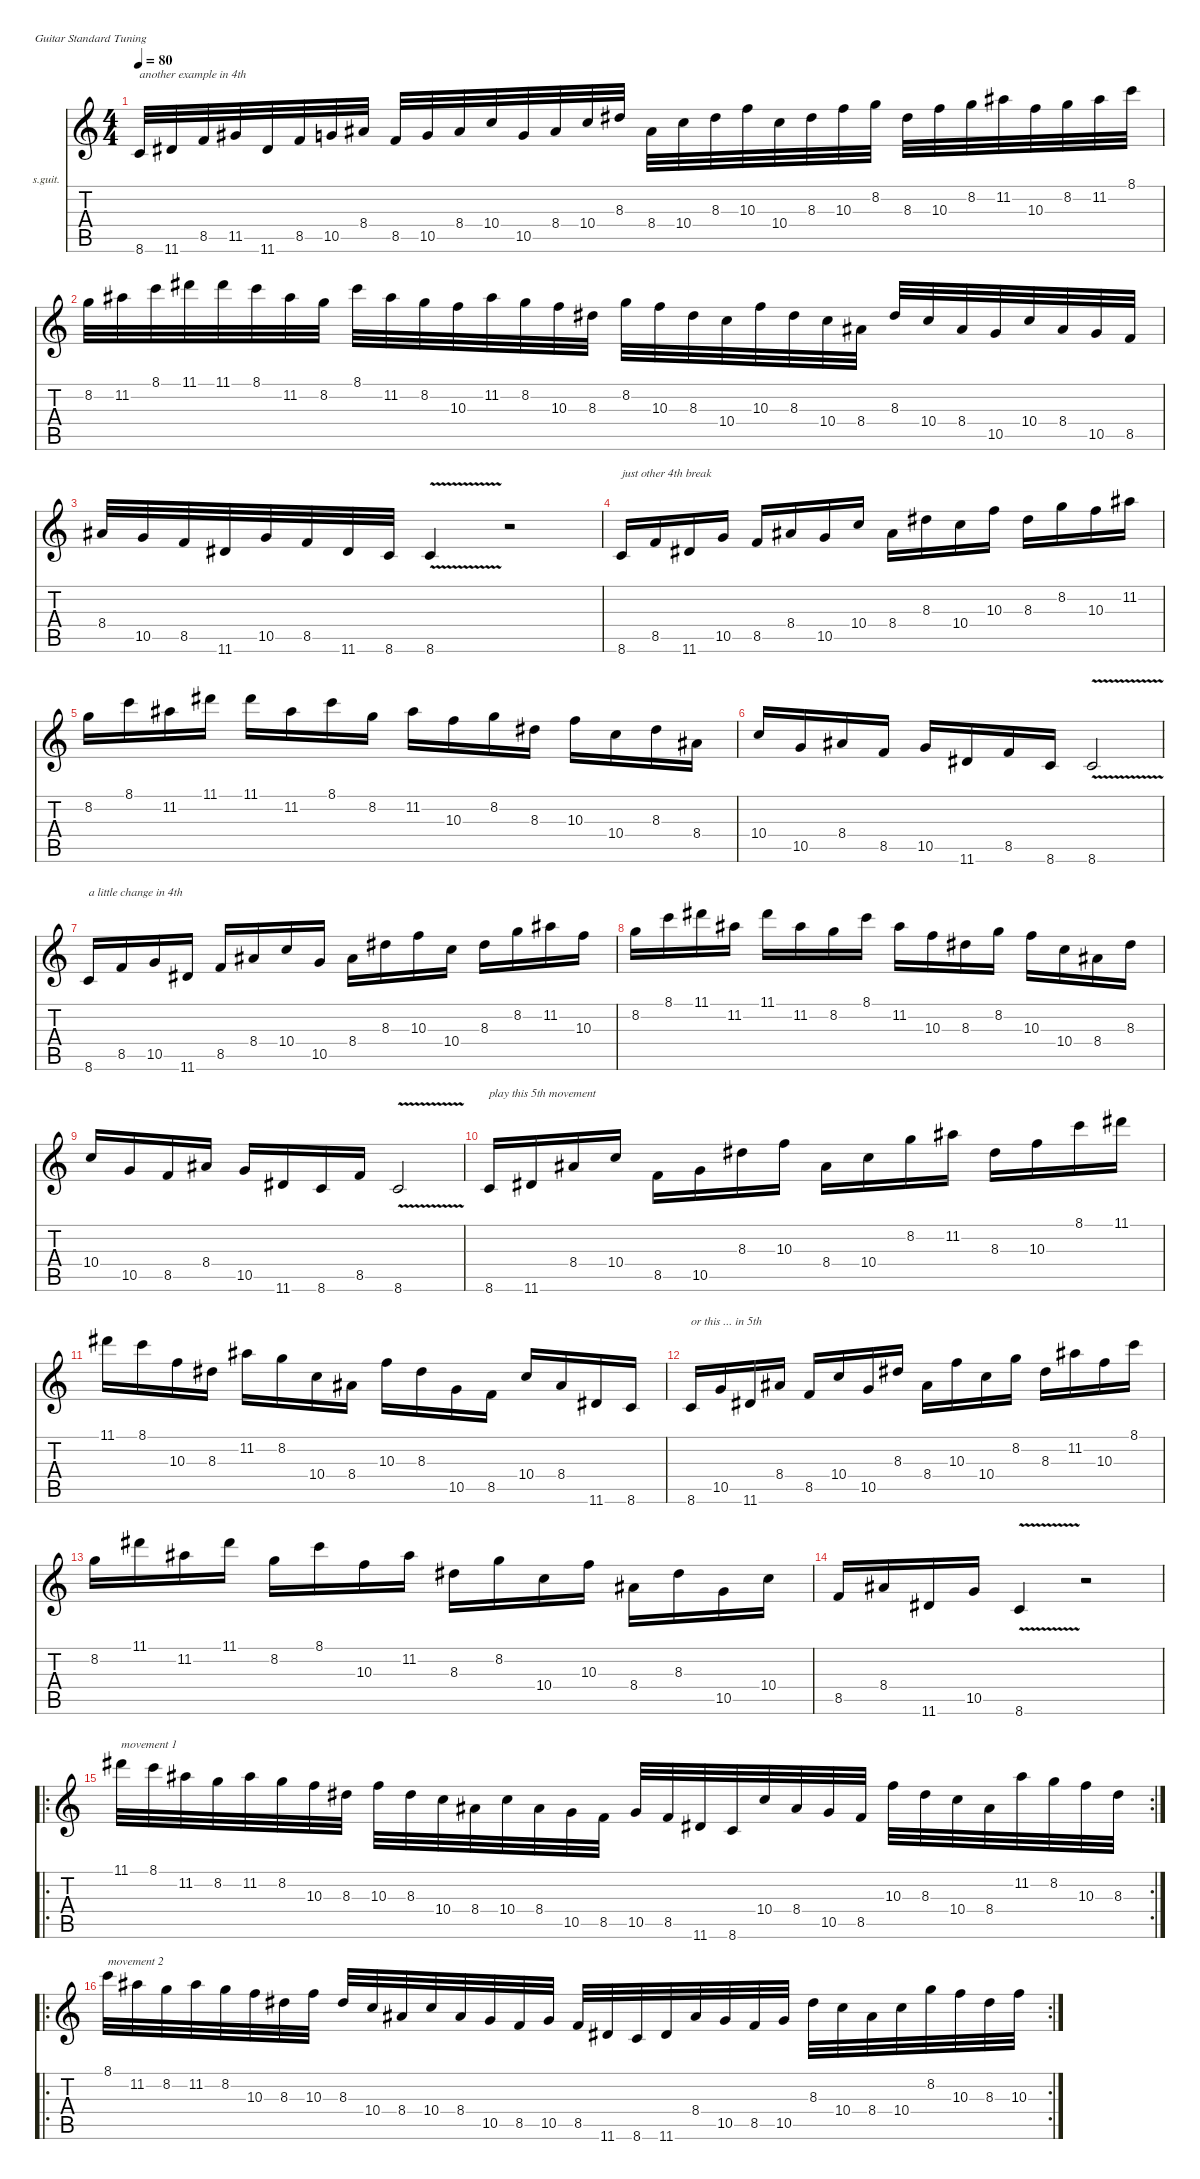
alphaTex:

\defaultSystemsLayout 4
\hideDynamics
\bracketExtendMode nobrackets
\firstSystemTrackNameOrientation horizontal
\otherSystemsTrackNameOrientation horizontal
\track ("Track 1" "s.guit.") {instrument acousticguitarsteel}
\staff {score tabs}
\tuning (E4 B3 G3 D3 A2 E2)
\ts (4 4)
\tempo 80
\clef g2
\ks c
8.6.32{txt "another example in 4th" dy f beam Up} 11.6{acc #}.32{beam Up} 8.5.32{beam Up} 11.5{acc #}.32{beam Up} 11.6{acc #}.32{beam Up} 8.5.32{beam Up} 10.5.32{beam Up} 8.4{acc #}.32{beam Up} 8.5.32{beam Up} 10.5.32{beam Up} 8.4{acc #}.32{beam Up} 10.4.32{beam Up} 10.5.32{beam Up} 8.4{acc #}.32{beam Up} 10.4.32{beam Up} 8.3{acc #}.32{beam Up} 8.4{acc #}.32{beam Down} 10.4.32{beam Down} 8.3{acc #}.32{beam Down} 10.3.32{beam Down} 10.4.32{beam Down} 8.3{acc #}.32{beam Down} 10.3.32{beam Down} 8.2.32{beam Down} 8.3{acc #}.32{beam Down} 10.3.32{beam Down} 8.2.32{beam Down} 11.2{acc #}.32{beam Down} 10.3.32{beam Down} 8.2.32{beam Down} 11.2{acc #}.32{beam Down} 8.1.32{beam Down} |
8.2.32{beam Down} 11.2{acc #}.32{beam Down} 8.1.32{beam Down} 11.1{acc #}.32{beam Down} 11.1{acc #}.32{beam Down} 8.1.32{beam Down} 11.2{acc #}.32{beam Down} 8.2.32{beam Down} 8.1.32{beam Down} 11.2{acc #}.32{beam Down} 8.2.32{beam Down} 10.3.32{beam Down} 11.2{acc #}.32{beam Down} 8.2.32{beam Down} 10.3.32{beam Down} 8.3{acc #}.32{beam Down} 8.2.32{beam Down} 10.3.32{beam Down} 8.3{acc #}.32{beam Down} 10.4.32{beam Down} 10.3.32{beam Down} 8.3{acc #}.32{beam Down} 10.4.32{beam Down} 8.4{acc #}.32{beam Down} 8.3{acc #}.32{beam Up} 10.4.32{beam Up} 8.4{acc #}.32{beam Up} 10.5.32{beam Up} 10.4.32{beam Up} 8.4{acc #}.32{beam Up} 10.5.32{beam Up} 8.5.32{beam Up} |
8.4{acc #}.32{beam Up} 10.5.32{beam Up} 8.5.32{beam Up} 11.6{acc #}.32{beam Up} 10.5.32{beam Up} 8.5.32{beam Up} 11.6{acc #}.32{beam Up} 8.6.32{beam Up} 8.6{v}.4{beam Up} r.2{beam Up} |
8.6.16{txt "just other 4th break" beam Up} 8.5.16{beam Up} 11.6{acc #}.16{beam Up} 10.5.16{beam Up} 8.5.16{beam Up} 8.4{acc #}.16{beam Up} 10.5.16{beam Up} 10.4.16{beam Up} 8.4{acc #}.16{beam Down} 8.3{acc #}.16{beam Down} 10.4.16{beam Down} 10.3.16{beam Down} 8.3{acc #}.16{beam Down} 8.2.16{beam Down} 10.3.16{beam Down} 11.2{acc #}.16{beam Down} |
8.2.16{beam Down} 8.1.16{beam Down} 11.2{acc #}.16{beam Down} 11.1{acc #}.16{beam Down} 11.1{acc #}.16{beam Down} 11.2{acc #}.16{beam Down} 8.1.16{beam Down} 8.2.16{beam Down} 11.2{acc #}.16{beam Down} 10.3.16{beam Down} 8.2.16{beam Down} 8.3{acc #}.16{beam Down} 10.3.16{beam Down} 10.4.16{beam Down} 8.3{acc #}.16{beam Down} 8.4{acc #}.16{beam Down} |
10.4.16{beam Up} 10.5.16{beam Up} 8.4{acc #}.16{beam Up} 8.5.16{beam Up} 10.5.16{beam Up} 11.6{acc #}.16{beam Up} 8.5.16{beam Up} 8.6.16{beam Up} 8.6{v}.2{beam Up} |
8.6.16{txt "a little change in 4th" beam Up} 8.5.16{beam Up} 10.5.16{beam Up} 11.6{acc #}.16{beam Up} 8.5.16{beam Up} 8.4{acc #}.16{beam Up} 10.4.16{beam Up} 10.5.16{beam Up} 8.4{acc #}.16{beam Down} 8.3{acc #}.16{beam Down} 10.3.16{beam Down} 10.4.16{beam Down} 8.3{acc #}.16{beam Down} 8.2.16{beam Down} 11.2{acc #}.16{beam Down} 10.3.16{beam Down} |
8.2.16{beam Down} 8.1.16{beam Down} 11.1{acc #}.16{beam Down} 11.2{acc #}.16{beam Down} 11.1{acc #}.16{beam Down} 11.2{acc #}.16{beam Down} 8.2.16{beam Down} 8.1.16{beam Down} 11.2{acc #}.16{beam Down} 10.3.16{beam Down} 8.3{acc #}.16{beam Down} 8.2.16{beam Down} 10.3.16{beam Down} 10.4.16{beam Down} 8.4{acc #}.16{beam Down} 8.3{acc #}.16{beam Down} |
10.4.16{beam Up} 10.5.16{beam Up} 8.5.16{beam Up} 8.4{acc #}.16{beam Up} 10.5.16{beam Up} 11.6{acc #}.16{beam Up} 8.6.16{beam Up} 8.5.16{beam Up} 8.6{v}.2{beam Up} |
8.6.16{txt "play this 5th movement" beam Up} 11.6{acc #}.16{beam Up} 8.4{acc #}.16{beam Up} 10.4.16{beam Up} 8.5.16{beam Down} 10.5.16{beam Down} 8.3{acc #}.16{beam Down} 10.3.16{beam Down} 8.4{acc #}.16{beam Down} 10.4.16{beam Down} 8.2.16{beam Down} 11.2{acc #}.16{beam Down} 8.3{acc #}.16{beam Down} 10.3.16{beam Down} 8.1.16{beam Down} 11.1{acc #}.16{beam Down} |
11.1{acc #}.16{beam Down} 8.1.16{beam Down} 10.3.16{beam Down} 8.3{acc #}.16{beam Down} 11.2{acc #}.16{beam Down} 8.2.16{beam Down} 10.4.16{beam Down} 8.4{acc #}.16{beam Down} 10.3.16{beam Down} 8.3{acc #}.16{beam Down} 10.5.16{beam Down} 8.5.16{beam Down} 10.4.16{beam Up} 8.4{acc #}.16{beam Up} 11.6{acc #}.16{beam Up} 8.6.16{beam Up} |
8.6.16{txt "or this ... in 5th" beam Up} 10.5.16{beam Up} 11.6{acc #}.16{beam Up} 8.4{acc #}.16{beam Up} 8.5.16{beam Up} 10.4.16{beam Up} 10.5.16{beam Up} 8.3{acc #}.16{beam Up} 8.4{acc #}.16{beam Down} 10.3.16{beam Down} 10.4.16{beam Down} 8.2.16{beam Down} 8.3{acc #}.16{beam Down} 11.2{acc #}.16{beam Down} 10.3.16{beam Down} 8.1.16{beam Down} |
8.2.16{beam Down} 11.1{acc #}.16{beam Down} 11.2{acc #}.16{beam Down} 11.1{acc #}.16{beam Down} 8.2.16{beam Down} 8.1.16{beam Down} 10.3.16{beam Down} 11.2{acc #}.16{beam Down} 8.3{acc #}.16{beam Down} 8.2.16{beam Down} 10.4.16{beam Down} 10.3.16{beam Down} 8.4{acc #}.16{beam Down} 8.3{acc #}.16{beam Down} 10.5.16{beam Down} 10.4.16{beam Down} |
8.5.16{beam Up} 8.4{acc #}.16{beam Up} 11.6{acc #}.16{beam Up} 10.5.16{beam Up} 8.6{v}.4{beam Up} r.2{beam Up} |
\ro
\rc 2
11.1{acc #}.32{txt "movement 1" beam Down} 8.1.32{beam Down} 11.2{acc #}.32{beam Down} 8.2.32{beam Down} 11.2{acc #}.32{beam Down} 8.2.32{beam Down} 10.3.32{beam Down} 8.3{acc #}.32{beam Down} 10.3.32{beam Down} 8.3{acc #}.32{beam Down} 10.4.32{beam Down} 8.4{acc #}.32{beam Down} 10.4.32{beam Down} 8.4{acc #}.32{beam Down} 10.5.32{beam Down} 8.5.32{beam Down} 10.5.32{beam Up} 8.5.32{beam Up} 11.6{acc #}.32{beam Up} 8.6.32{beam Up} 10.4.32{beam Up} 8.4{acc #}.32{beam Up} 10.5.32{beam Up} 8.5.32{beam Up} 10.3.32{beam Down} 8.3{acc #}.32{beam Down} 10.4.32{beam Down} 8.4{acc #}.32{beam Down} 11.2{acc #}.32{beam Down} 8.2.32{beam Down} 10.3.32{beam Down} 8.3{acc #}.32{beam Down} |
\ro
\rc 2
8.1.32{txt "movement 2" beam Down} 11.2{acc #}.32{beam Down} 8.2.32{beam Down} 11.2{acc #}.32{beam Down} 8.2.32{beam Down} 10.3.32{beam Down} 8.3{acc #}.32{beam Down} 10.3.32{beam Down} 8.3{acc #}.32{beam Up} 10.4.32{beam Up} 8.4{acc #}.32{beam Up} 10.4.32{beam Up} 8.4{acc #}.32{beam Up} 10.5.32{beam Up} 8.5.32{beam Up} 10.5.32{beam Up} 8.5.32{beam Up} 11.6{acc #}.32{beam Up} 8.6.32{beam Up} 11.6{acc #}.32{beam Up} 8.4{acc #}.32{beam Up} 10.5.32{beam Up} 8.5.32{beam Up} 10.5.32{beam Up} 8.3{acc #}.32{beam Down} 10.4.32{beam Down} 8.4{acc #}.32{beam Down} 10.4.32{beam Down} 8.2.32{beam Down} 10.3.32{beam Down} 8.3{acc #}.32{beam Down} 10.3.32{beam Down}
